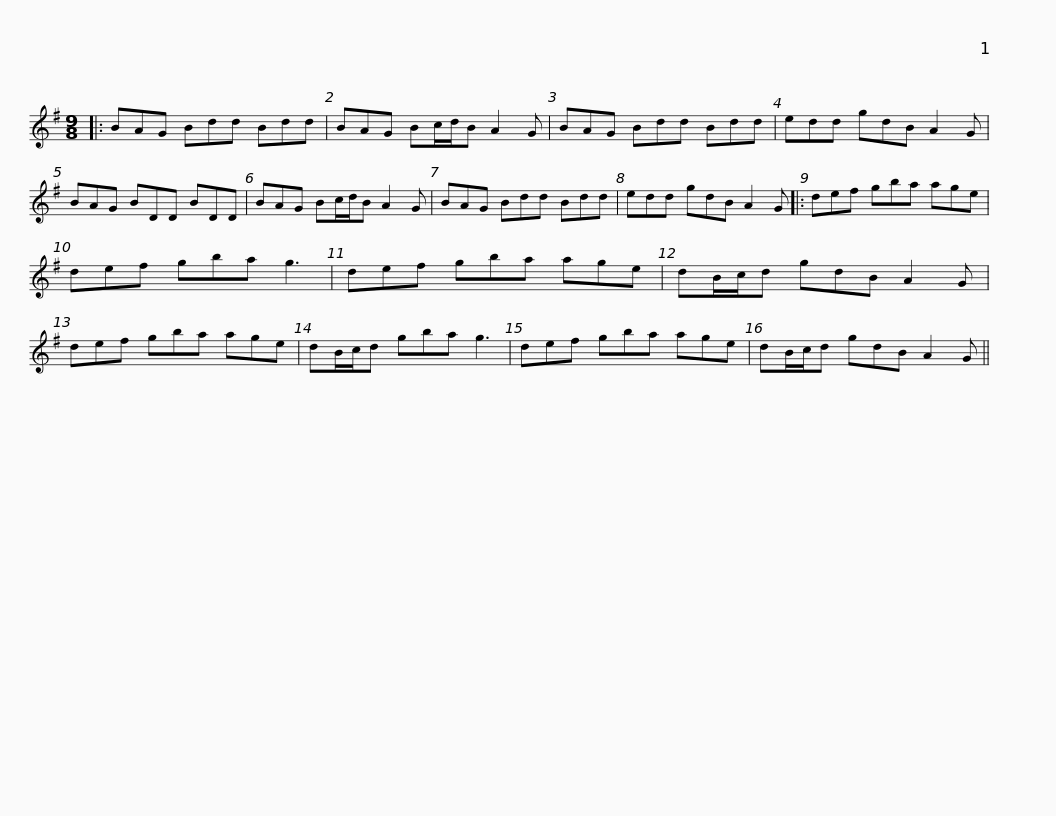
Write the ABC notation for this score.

X:1
L:1/8
M:9/8
I:linebreak $
K:G
V:1 treble
V:1
|: BAG Bdd Bdd | BAG Bc/d/B A2 G | BAG Bdd Bdd | edd gdB A2 G |$ BAG BDD BDD | %5
 BAG Bc/d/B A2 G | BAG Bdd Bdd | edd gdB A2 G |:$ def gba age | def gba g3 | %10
 def gba age | dB/c/d gdB A2 G |$ def gba age | dB/c/d gba g3 | def gba age | %15
 dB/c/d gdB A2 G || %16
